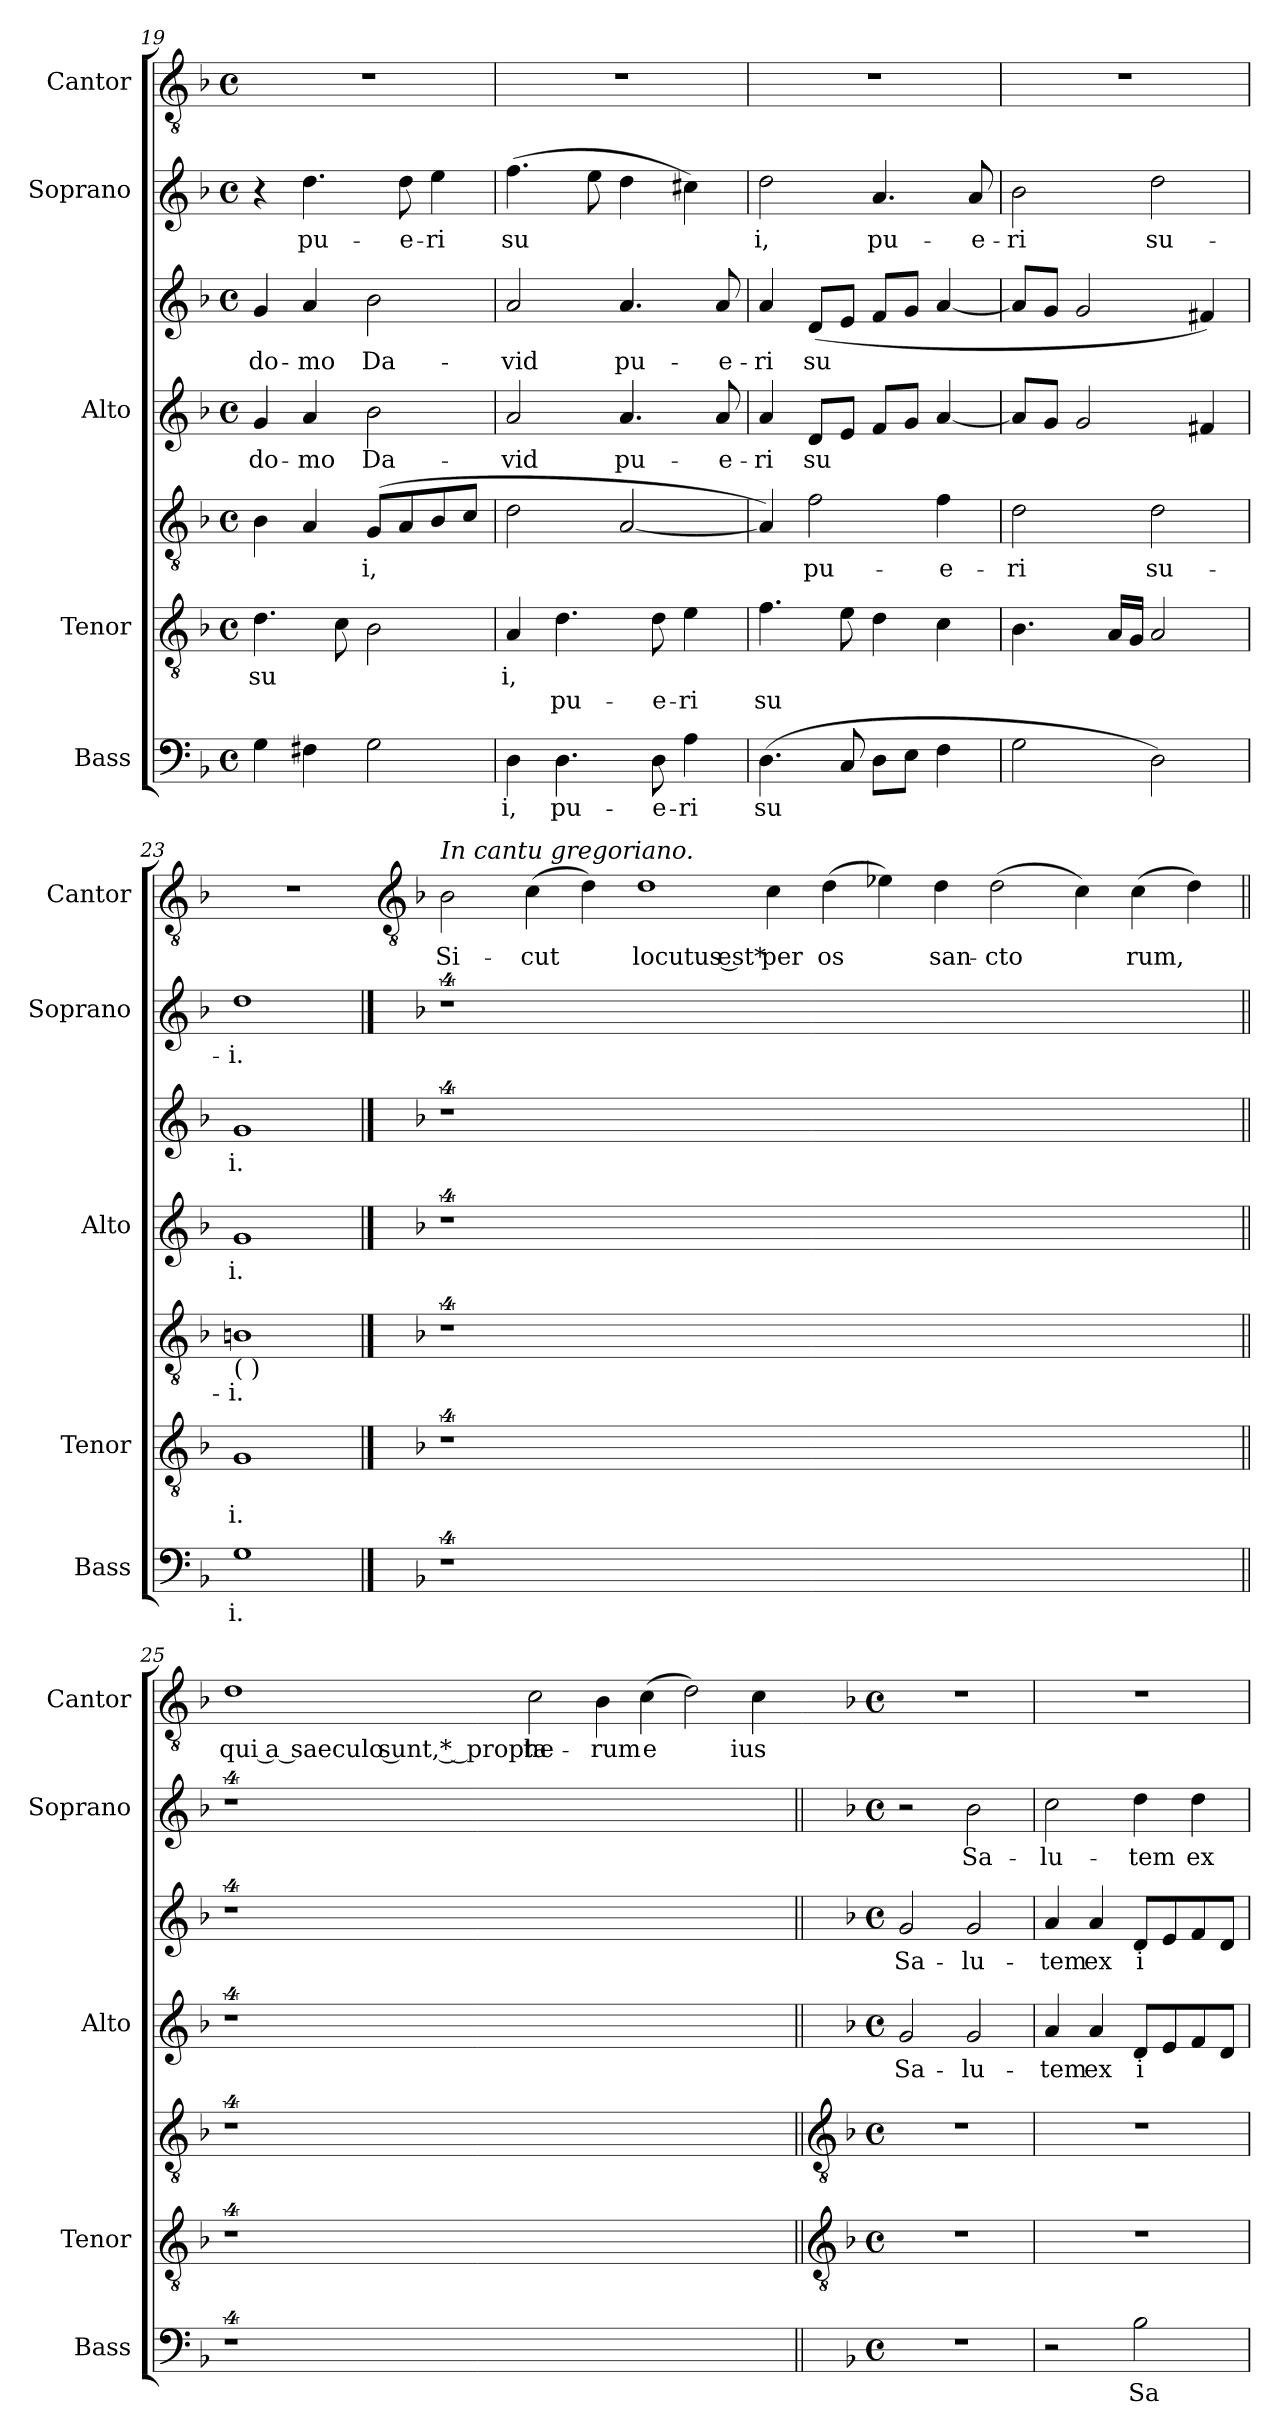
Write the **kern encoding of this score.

**kern	**text	**kern	**text	**text	**kern	**text	**kern	**text	**kern	**text	**kern	**text	**kern	**text
*part5	*part5	*part4	*part4	*part4	*part4	*part4	*part3	*part3	*part3	*part3	*part2	*part2	*part1	*part1
*staff7	*staff7	*staff6	*staff6	*staff6	*staff5	*staff5	*staff4	*staff4	*staff3	*staff3	*staff2	*staff2	*staff1	*staff1
*I"Bass	*	*I"Tenor	*	*	*	*	*I"Alto	*	*	*	*I"Soprano	*	*I"Cantor	*
*I'Bass	*	*I'Tenor	*	*	*	*	*I'Alto	*	*	*	*I'Soprano	*	*I'Cantor	*
*clefF4	*	*clefGv2	*	*	*clefGv2	*	*	*	*clefG2	*	*clefG2	*	*clefGv2	*
*k[b-]	*	*k[b-]	*	*	*k[b-]	*	*k[b-]	*	*k[b-]	*	*k[b-]	*	*k[b-]	*
*F:	*	*F:	*	*	*F:	*	*F:	*	*F:	*	*F:	*	*F:	*
*M4/4	*	*M4/4	*	*	*M4/4	*	*M4/4	*	*M4/4	*	*M4/4	*	*M4/4	*
*met(c)	*	*met(c)	*	*	*met(c)	*	*met(c)	*	*met(c)	*	*met(c)	*	*met(c)	*
=19	=19	=19	=19	=19	=19	=19	=19	=19	=19	=19	=19	=19	=19	=19
!	!	!	!LO:LY:b	!	!	!	!	!LO:LY:b	!	!LO:LY:b	!	!	!	!
4G	.	4.d	su	.	4B-	.	4g	do-	4g	do-	4r	.	1r	.
!	!	!	!	!	!	!	!	!LO:LY:b	!	!LO:LY:b	!	!LO:LY:b	!	!
4F#X	.	.	.	.	4A	.	4a	-mo	4a	-mo	4.dd	pu-	.	.
.	.	8c	.	.	.	.	.	.	.	.	.	.	.	.
!	!	!	!	!	!	!LO:LY:b	!	!LO:LY:b	!	!LO:LY:b	!	!	!	!
2G	.	2B-	.	.	(<8GL	i,	2b-	Da-	2b-	Da-	.	.	.	.
!	!	!	!	!	!	!	!	!	!	!	!	!LO:LY:b	!	!
.	.	.	.	.	8A	.	.	.	.	.	8dd	-e-	.	.
!	!	!	!	!	!	!	!	!	!	!	!	!LO:LY:b	!	!
.	.	.	.	.	8B-	.	.	.	.	.	4ee	-ri	.	.
.	.	.	.	.	8cJ	.	.	.	.	.	.	.	.	.
=20	=20	=20	=20	=20	=20	=20	=20	=20	=20	=20	=20	=20	=20	=20
!	!LO:LY:b	!	!LO:LY:b	!	!	!	!	!LO:LY:b	!	!LO:LY:b	!	!LO:LY:b	!	!
4D	i,	4A	i,	.	2d	.	2a	-vid	2a	-vid	(>4.ff	su	1r	.
!	!LO:LY:b	!	!	!LO:LY:b	!	!	!	!	!	!	!	!	!	!
4.D	pu-	4.d	.	pu-	.	.	.	.	.	.	.	.	.	.
.	.	.	.	.	.	.	.	.	.	.	8ee	.	.	.
!	!	!	!	!	!	!	!	!LO:LY:b	!	!LO:LY:b	!	!	!	!
.	.	.	.	.	[2A	.	4.a	pu-	4.a	pu-	4dd	.	.	.
!	!LO:LY:b	!	!	!LO:LY:b	!	!	!	!	!	!	!	!	!	!
8D	-e-	8d	.	-e-	.	.	.	.	.	.	.	.	.	.
!	!LO:LY:b	!	!	!LO:LY:b	!	!	!	!	!	!	!	!	!	!
4A	-ri	4e	.	-ri	.	.	.	.	.	.	4cc#)	.	.	.
!	!	!	!	!	!	!	!	!LO:LY:b	!	!LO:LY:b	!	!	!	!
.	.	.	.	.	.	.	8a	-e-	8a	-e-	.	.	.	.
=21	=21	=21	=21	=21	=21	=21	=21	=21	=21	=21	=21	=21	=21	=21
!	!LO:LY:b	!	!	!LO:LY:b	!	!	!	!LO:LY:b	!	!LO:LY:b	!	!LO:LY:b	!	!
(>4.D	su	4.f	.	-su	4A])	.	4a	-ri	4a	-ri	2dd	i,	1r	.
!	!	!	!	!	!	!LO:LY:b	!	!LO:LY:b	!	!LO:LY:b	!	!	!	!
.	.	.	.	.	2f	pu-	8dL	su	(<8dL	su	.	.	.	.
8C	.	8e	.	.	.	.	8eJ	.	8eJ	.	.	.	.	.
!	!	!	!	!	!	!	!	!	!	!	!	!LO:LY:b	!	!
8DL	.	4d	.	.	.	.	8fL	.	8fL	.	4.a	pu-	.	.
8EJ	.	.	.	.	.	.	8gJ	.	8gJ	.	.	.	.	.
!	!	!	!	!	!	!LO:LY:b	!	!	!	!	!	!	!	!
4F	.	4c	.	.	4f	-e-	[4a	.	[4a	.	.	.	.	.
!	!	!	!	!	!	!	!	!	!	!	!	!LO:LY:b	!	!
.	.	.	.	.	.	.	.	.	.	.	8a	-e-	.	.
=22	=22	=22	=22	=22	=22	=22	=22	=22	=22	=22	=22	=22	=22	=22
!	!	!	!	!	!	!LO:LY:b	!	!	!	!	!	!LO:LY:b	!	!
2G	.	4.B-	.	.	2d	ri	8aL]	.	8aL]	.	2b-	-ri	1r	.
.	.	.	.	.	.	.	8gJ	.	8gJ	.	.	.	.	.
.	.	.	.	.	.	.	2g	.	2g	.	.	.	.	.
.	.	16ALL	.	.	.	.	.	.	.	.	.	.	.	.
.	.	16GJJ	.	.	.	.	.	.	.	.	.	.	.	.
!	!	!	!	!	!	!LO:LY:b	!	!	!	!	!	!LO:LY:b	!	!
2D)	.	2A	.	.	2d	su-	.	.	.	.	2dd	su-	.	.
.	.	.	.	.	.	.	4f#	.	4f#)	.	.	.	.	.
=23	=23	=23	=23	=23	=23	=23	=23	=23	=23	=23	=23	=23	=23	=23
!	!	!	!	!	!LO:TX:b:t=(   )	!	!	!	!	!	!	!	!	!
!	!LO:LY:b	!	!	!LO:LY:b	!	!LO:LY:b	!	!LO:LY:b	!	!LO:LY:b	!	!LO:LY:b	!	!
1G	i.	1G	.	i.	1B	-i.	1g	i.	1g	i.	1dd	-i.	1r	.
!!LO:LB:g=z
==24	=24	==24	=24	=24	==24	=24	==24	=24	==24	=24	==24	=24	=24	=24
*	*	*	*	*	*	*	*	*	*	*	*	*	*clefGv2	*
*	*	*	*	*	*	*	*	*	*	*	*	*	*k[b-]	*
*	*	*	*	*	*	*	*	*	*	*	*	*	*F:	*
!	!	!	!	!	!	!	!	!	!	!	!	!	!LO:TX:a:i:t=In cantu gregoriano.	!
!	!	!	!	!	!	!	!	!	!	!	!	!	!	!LO:LY:b
4%17r	.	4%17r	.	.	4%17r	.	4%17r	.	4%17r	.	4%17r	.	2B-	Si-
!	!	!	!	!	!	!	!	!	!	!	!	!	!	!LO:LY:b
.	.	.	.	.	.	.	.	.	.	.	.	.	(>4c	-cut
.	.	.	.	.	.	.	.	.	.	.	.	.	4d)	.
!	!	!	!	!	!	!	!	!	!	!	!	!	!	!LO:LY:b
.	.	.	.	.	.	.	.	.	.	.	.	.	1d	locutus est*
!	!	!	!	!	!	!	!	!	!	!	!	!	!	!LO:LY:b
.	.	.	.	.	.	.	.	.	.	.	.	.	4c	per
!	!	!	!	!	!	!	!	!	!	!	!	!	!	!LO:LY:b
.	.	.	.	.	.	.	.	.	.	.	.	.	(>4d	os
.	.	.	.	.	.	.	.	.	.	.	.	.	4e-X)	.
!	!	!	!	!	!	!	!	!	!	!	!	!	!	!LO:LY:b
.	.	.	.	.	.	.	.	.	.	.	.	.	4d	san-
!	!	!	!	!	!	!	!	!	!	!	!	!	!	!LO:LY:b
.	.	.	.	.	.	.	.	.	.	.	.	.	(>2d	-cto
.	.	.	.	.	.	.	.	.	.	.	.	.	4c)	.
!	!	!	!	!	!	!	!	!	!	!	!	!	!	!LO:LY:b
.	.	.	.	.	.	.	.	.	.	.	.	.	(>4c	rum,
.	.	.	.	.	.	.	.	.	.	.	.	.	4d)	.
=25||	=25||	=25||	=25||	=25||	=25||	=25||	=25||	=25||	=25||	=25||	=25||	=25||	=25||	=25||
!	!	!	!	!	!	!	!	!	!	!	!	!	!	!LO:LY:b
4%11r	.	4%11r	.	.	4%11r	.	4%11r	.	4%11r	.	4%11r	.	1d	qui a saeculo sunt, * prophe-
!	!	!	!	!	!	!	!	!	!	!	!	!	!	!LO:LY:b
.	.	.	.	.	.	.	.	.	.	.	.	.	2c	-ta-
!	!	!	!	!	!	!	!	!	!	!	!	!	!	!LO:LY:b
.	.	.	.	.	.	.	.	.	.	.	.	.	4B-	-rum
!	!	!	!	!	!	!	!	!	!	!	!	!	!	!LO:LY:b
.	.	.	.	.	.	.	.	.	.	.	.	.	(>4c	e
.	.	.	.	.	.	.	.	.	.	.	.	.	2d)	.
!	!	!	!	!	!	!	!	!	!	!	!	!	!	!LO:LY:b
.	.	.	.	.	.	.	.	.	.	.	.	.	4c	ius
!!LO:LB:g=z
=26||	=26-	=26||	=26-	=26-	=26||	=26-	=26||	=26-	=26||	=26-	=26||	=26-	=26-	=26-
*	*	*clefGv2	*	*	*clefGv2	*	*	*	*	*	*	*	*	*
*k[b-]	*	*k[b-]	*	*	*k[b-]	*	*k[b-]	*	*k[b-]	*	*k[b-]	*	*	*
*F:	*	*F:	*	*	*F:	*	*F:	*	*F:	*	*F:	*	*	*
*M4/4	*	*M4/4	*	*	*M4/4	*	*M4/4	*	*M4/4	*	*M4/4	*	*M4/4	*
*met(c)	*	*met(c)	*	*	*met(c)	*	*met(c)	*	*met(c)	*	*met(c)	*	*met(c)	*
!	!	!	!	!	!	!	!	!LO:LY:b	!	!LO:LY:b	!	!	!	!
1r	.	1r	.	.	1r	.	2g	Sa-	2g	Sa-	2r	.	1r	.
!	!	!	!	!	!	!	!	!LO:LY:b	!	!LO:LY:b	!	!LO:LY:b	!	!
.	.	.	.	.	.	.	2g	-lu-	2g	-lu-	2b-	Sa-	.	.
=27	=27	=27	=27	=27	=27	=27	=27	=27	=27	=27	=27	=27	=27	=27
!	!	!	!	!	!	!	!	!LO:LY:b	!	!LO:LY:b	!	!LO:LY:b	!	!
2r	.	1r	.	.	1r	.	4a	-tem	4a	-tem	2cc	-lu-	1r	.
!	!	!	!	!	!	!	!	!LO:LY:b	!	!LO:LY:b	!	!	!	!
.	.	.	.	.	.	.	4a	ex	4a	ex	.	.	.	.
!	!LO:LY:b	!	!	!	!	!	!	!LO:LY:b	!	!LO:LY:b	!	!LO:LY:b	!	!
2B-	Sa-	.	.	.	.	.	8dL	i	8dL	i	4dd	-tem	.	.
.	.	.	.	.	.	.	8e	.	8e	.	.	.	.	.
!	!	!	!	!	!	!	!	!	!	!	!	!LO:LY:b	!	!
.	.	.	.	.	.	.	8f	.	8f	.	4dd	ex	.	.
.	.	.	.	.	.	.	8dJ	.	8dJ	.	.	.	.	.
=	=	=	=	=	=	=	=	=	=	=	=	=	=	=
*-	*-	*-	*-	*-	*-	*-	*-	*-	*-	*-	*-	*-	*-	*-
